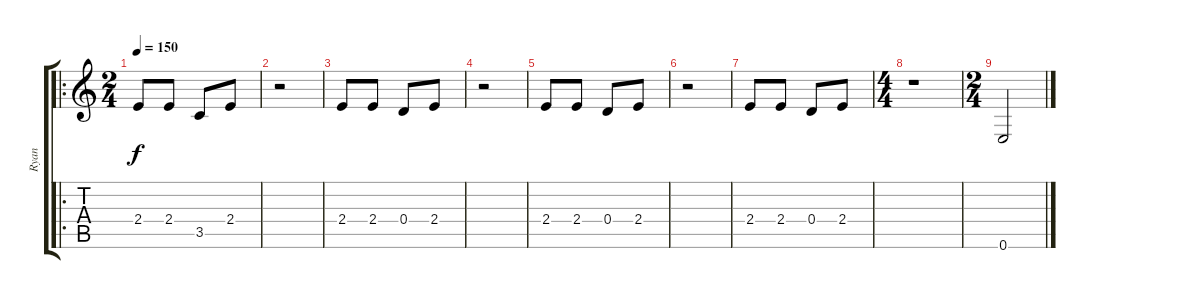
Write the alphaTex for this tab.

\track ("Ryan" "Ryan") {instrument electricbassfinger}
\staff {score tabs}
\tuning (E4 B3 G3 D3 A2 E2) {hide}
\ro
\ts (2 4)
\tempo 150
\clef g2
\ks c
2.4.8{dy f} 2.4.8 3.5.8 2.4.8 |
r.2 |
2.4.8 2.4.8 0.4.8 2.4.8 |
r.2 |
2.4.8 2.4.8 0.4.8 2.4.8 |
r.2 |
2.4.8 2.4.8 0.4.8 2.4.8 |
\ts (4 4)
r.1 |
\ts (2 4)
0.6.2
